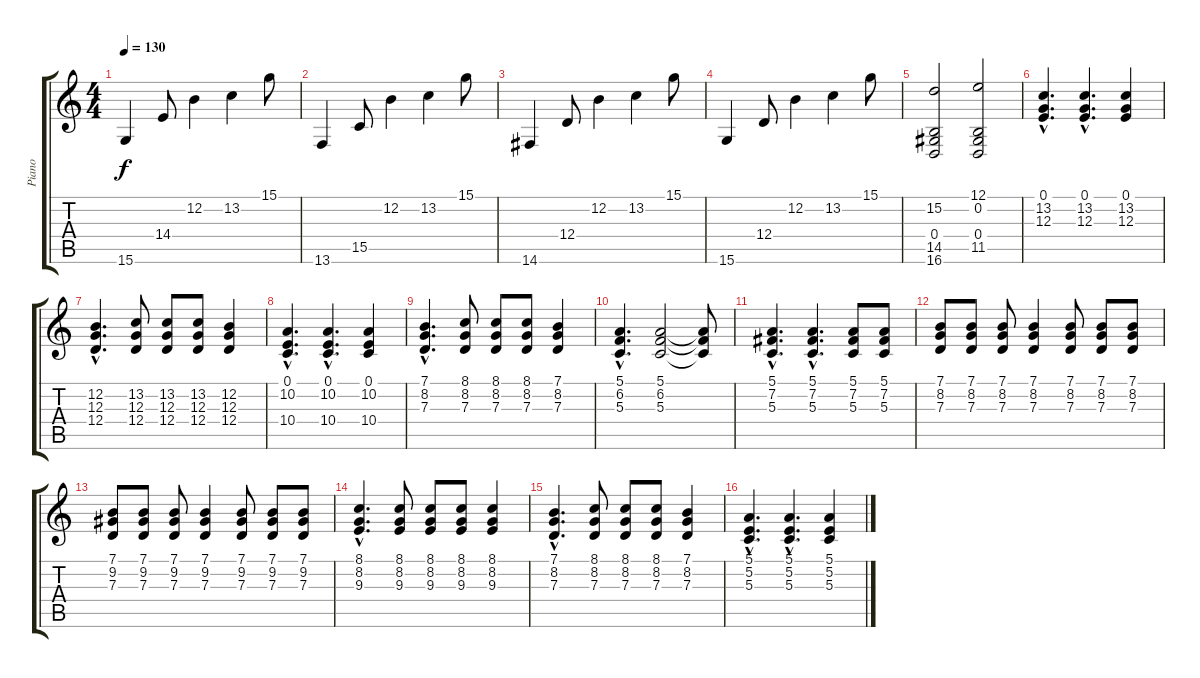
\track ("Piano" "Piano") {instrument electricgrandpiano}
\staff {score tabs}
\tuning (E4 B3 G3 D3 A2 E2) {hide}
\ts (4 4)
\tempo 130
\clef g2
\ks c
15.6.4{dy f} 14.4.8 12.2.4 13.2.4 15.1.8 |
13.6.4 15.5.8 12.2.4 13.2.4 15.1.8 |
14.6.4 12.4.8 12.2.4 13.2.4 15.1.8 |
15.6.4 12.4.8 12.2.4 13.2.4 15.1.8 |
(15.2 0.4 14.5 16.6).2 (12.1 0.2 0.4 11.5).2 |
(0.1{hac} 13.2{hac} 12.3{hac}).4{d} (0.1{hac} 13.2{hac} 12.3{hac}).4{d} (0.1 13.2 12.3).4 |
(12.2{hac} 12.3{hac} 12.4{hac}).4{d} (13.2 12.3 12.4).8 (13.2 12.3 12.4).8 (13.2 12.3 12.4).8 (12.2 12.3 12.4).4 |
(0.1{hac} 10.2{hac} 10.4{hac}).4{d} (0.1{hac} 10.2{hac} 10.4{hac}).4{d} (0.1 10.2 10.4).4 |
(7.1{hac} 8.2{hac} 7.3{hac}).4{d} (8.1 8.2 7.3).8 (8.1 8.2 7.3).8 (8.1 8.2 7.3).8 (7.1 8.2 7.3).4 |
(5.1{hac} 6.2{hac} 5.3{hac}).4{d} (5.1 6.2 5.3).2 (5.1{t} 6.2{t} 5.3{t}).8 |
(5.1{hac} 7.2{hac} 5.3{hac}).4{d} (5.1{hac} 7.2{hac} 5.3{hac}).4{d} (5.1 7.2 5.3).8 (5.1 7.2 5.3).8 |
(7.1 8.2 7.3).8 (7.1 8.2 7.3).8 (7.1 8.2 7.3).8 (7.1 8.2 7.3).4 (7.1 8.2 7.3).8 (7.1 8.2 7.3).8 (7.1 8.2 7.3).8 |
(7.1 9.2 7.3).8 (7.1 9.2 7.3).8 (7.1 9.2 7.3).8 (7.1 9.2 7.3).4 (7.1 9.2 7.3).8 (7.1 9.2 7.3).8 (7.1 9.2 7.3).8 |
(8.1{hac} 8.2{hac} 9.3{hac}).4{d} (8.1 8.2 9.3).8 (8.1 8.2 9.3).8 (8.1 8.2 9.3).8 (8.1 8.2 9.3).4 |
(7.1{hac} 8.2{hac} 7.3{hac}).4{d} (8.1 8.2 7.3).8 (8.1 8.2 7.3).8 (8.1 8.2 7.3).8 (7.1 8.2 7.3).4 |
(5.1{hac} 5.2{hac} 5.3{hac}).4{d} (5.1{hac} 5.2{hac} 5.3{hac}).4{d} (5.1 5.2 5.3).4
